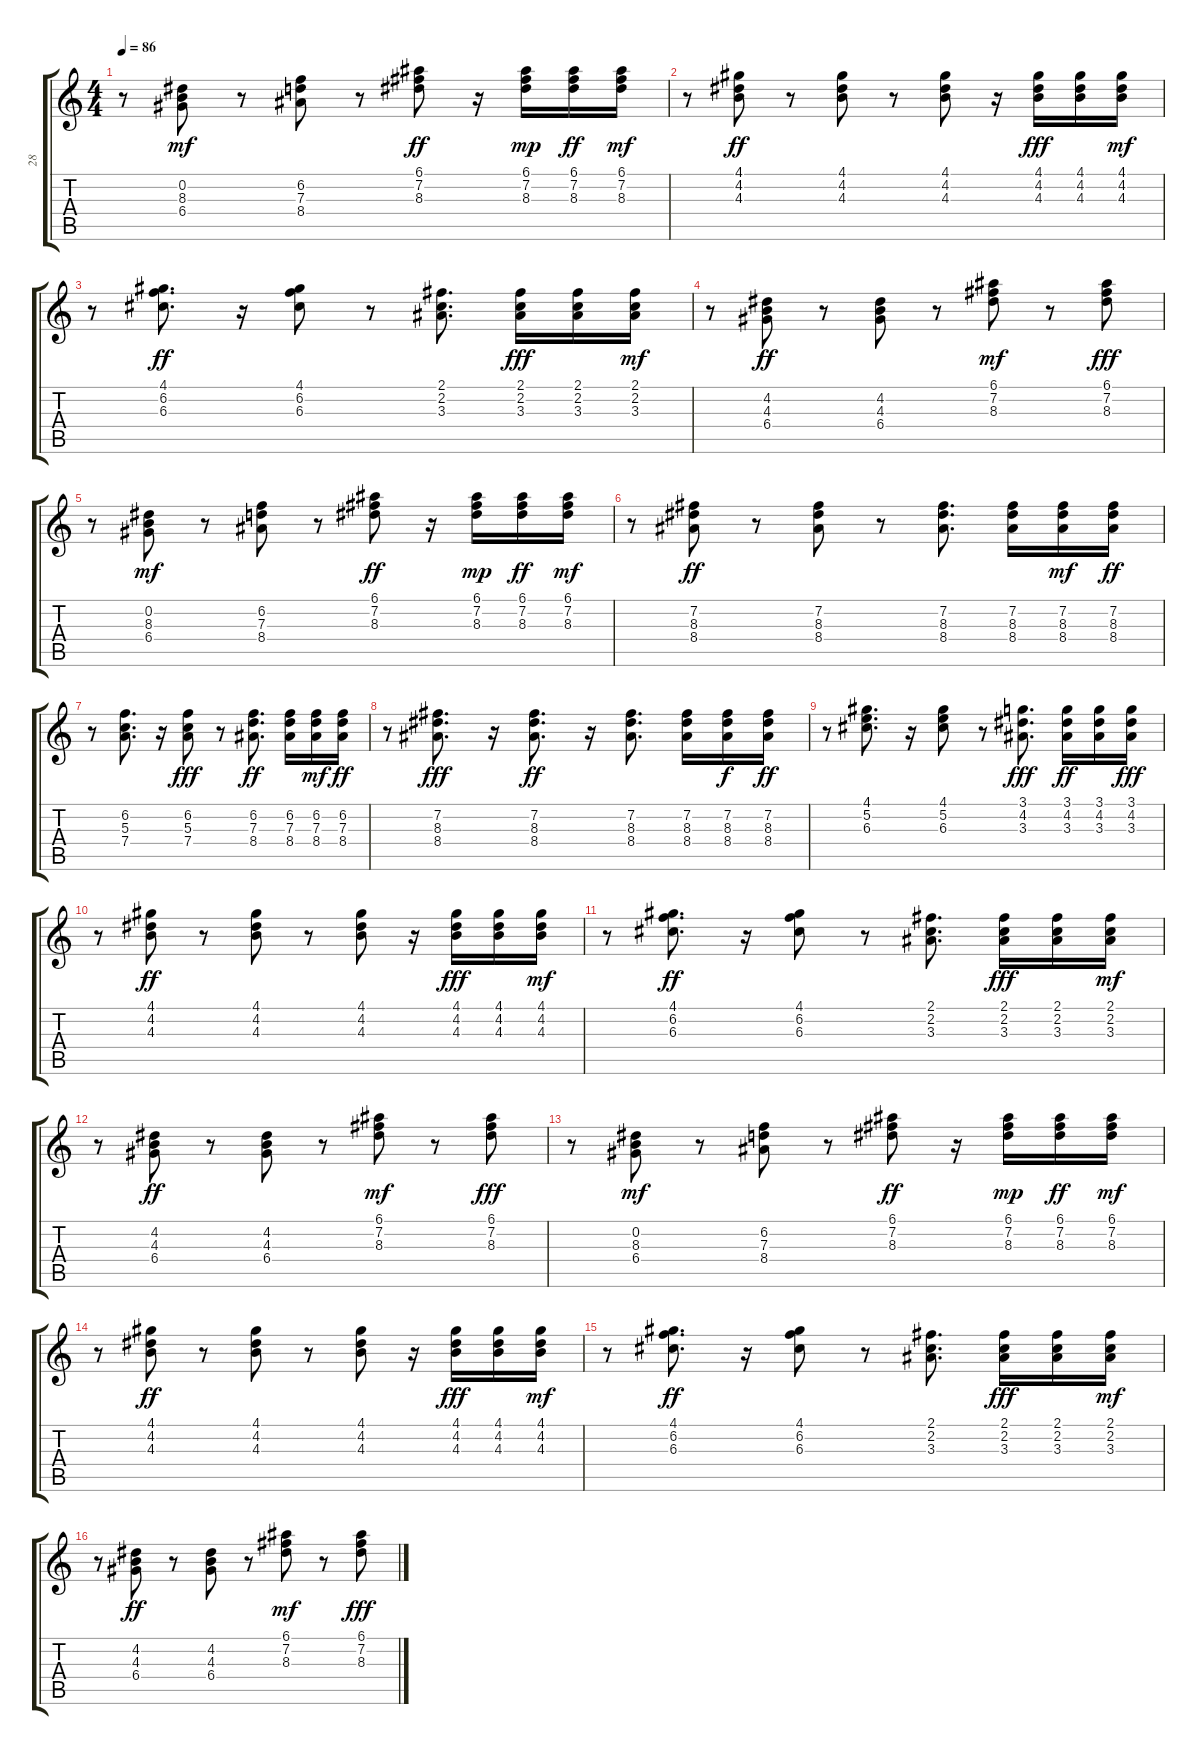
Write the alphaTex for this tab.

\track ("28" "28") {instrument electricguitarclean}
\staff {score tabs}
\tuning (E4 B3 G3 D3 A2 E2) {hide}
\ts (4 4)
\tempo 86
\clef g2
\ks c
r.8{dy fff} (0.2 8.3 6.4).8{dy mf} r.8 (6.2 7.3 8.4).8 r.8 (6.1 7.2 8.3).8{dy ff} r.16 (6.1 7.2 8.3).16{dy mp} (6.1 7.2 8.3).16{dy ff} (6.1 7.2 8.3).16{dy mf} |
r.8 (4.1 4.2 4.3).8{dy ff} r.8 (4.1 4.2 4.3).8 r.8 (4.1 4.2 4.3).8 r.16 (4.1 4.2 4.3).16{dy fff} (4.1 4.2 4.3).16 (4.1 4.2 4.3).16{dy mf} |
r.8 (4.1 6.2 6.3).8{d dy ff} r.16 (4.1 6.2 6.3).8 r.8 (2.1 2.2 3.3).8{d} (2.1 2.2 3.3).16{dy fff} (2.1 2.2 3.3).16 (2.1 2.2 3.3).16{dy mf} |
r.8 (4.2 4.3 6.4).8{dy ff} r.8 (4.2 4.3 6.4).8 r.8 (6.1 7.2 8.3).8{dy mf} r.8 (6.1 7.2 8.3).8{dy fff} |
r.8 (0.2 8.3 6.4).8{dy mf} r.8 (6.2 7.3 8.4).8 r.8 (6.1 7.2 8.3).8{dy ff} r.16 (6.1 7.2 8.3).16{dy mp} (6.1 7.2 8.3).16{dy ff} (6.1 7.2 8.3).16{dy mf} |
r.8 (7.2 8.3 8.4).8{dy ff} r.8 (7.2 8.3 8.4).8 r.8 (7.2 8.3 8.4).8{d} (7.2 8.3 8.4).16 (7.2 8.3 8.4).16{dy mf} (7.2 8.3 8.4).16{dy ff} |
r.8 (6.2 5.3 7.4).8{d} r.16 (6.2 5.3 7.4).8{dy fff} r.8 (6.2 7.3 8.4).8{d dy ff} (6.2 7.3 8.4).16 (6.2 7.3 8.4).16{dy mf} (6.2 7.3 8.4).16{dy ff} |
r.8 (7.2 8.3 8.4).8{d dy fff} r.16 (7.2 8.3 8.4).8{d dy ff} r.16 (7.2 8.3 8.4).8{d} (7.2 8.3 8.4).16 (7.2 8.3 8.4).16{dy f} (7.2 8.3 8.4).16{dy ff} |
r.8 (4.1 5.2 6.3).8{d} r.16 (4.1 5.2 6.3).8 r.8 (3.1 4.2 3.3).8{d dy fff} (3.1 4.2 3.3).16{dy ff} (3.1 4.2 3.3).16 (3.1 4.2 3.3).16{dy fff} |
r.8 (4.1 4.2 4.3).8{dy ff} r.8 (4.1 4.2 4.3).8 r.8 (4.1 4.2 4.3).8 r.16 (4.1 4.2 4.3).16{dy fff} (4.1 4.2 4.3).16 (4.1 4.2 4.3).16{dy mf} |
r.8 (4.1 6.2 6.3).8{d dy ff} r.16 (4.1 6.2 6.3).8 r.8 (2.1 2.2 3.3).8{d} (2.1 2.2 3.3).16{dy fff} (2.1 2.2 3.3).16 (2.1 2.2 3.3).16{dy mf} |
r.8 (4.2 4.3 6.4).8{dy ff} r.8 (4.2 4.3 6.4).8 r.8 (6.1 7.2 8.3).8{dy mf} r.8 (6.1 7.2 8.3).8{dy fff} |
r.8 (0.2 8.3 6.4).8{dy mf} r.8 (6.2 7.3 8.4).8 r.8 (6.1 7.2 8.3).8{dy ff} r.16 (6.1 7.2 8.3).16{dy mp} (6.1 7.2 8.3).16{dy ff} (6.1 7.2 8.3).16{dy mf} |
r.8 (4.1 4.2 4.3).8{dy ff} r.8 (4.1 4.2 4.3).8 r.8 (4.1 4.2 4.3).8 r.16 (4.1 4.2 4.3).16{dy fff} (4.1 4.2 4.3).16 (4.1 4.2 4.3).16{dy mf} |
r.8 (4.1 6.2 6.3).8{d dy ff} r.16 (4.1 6.2 6.3).8 r.8 (2.1 2.2 3.3).8{d} (2.1 2.2 3.3).16{dy fff} (2.1 2.2 3.3).16 (2.1 2.2 3.3).16{dy mf} |
r.8 (4.2 4.3 6.4).8{dy ff} r.8 (4.2 4.3 6.4).8 r.8 (6.1 7.2 8.3).8{dy mf} r.8 (6.1 7.2 8.3).8{dy fff}
